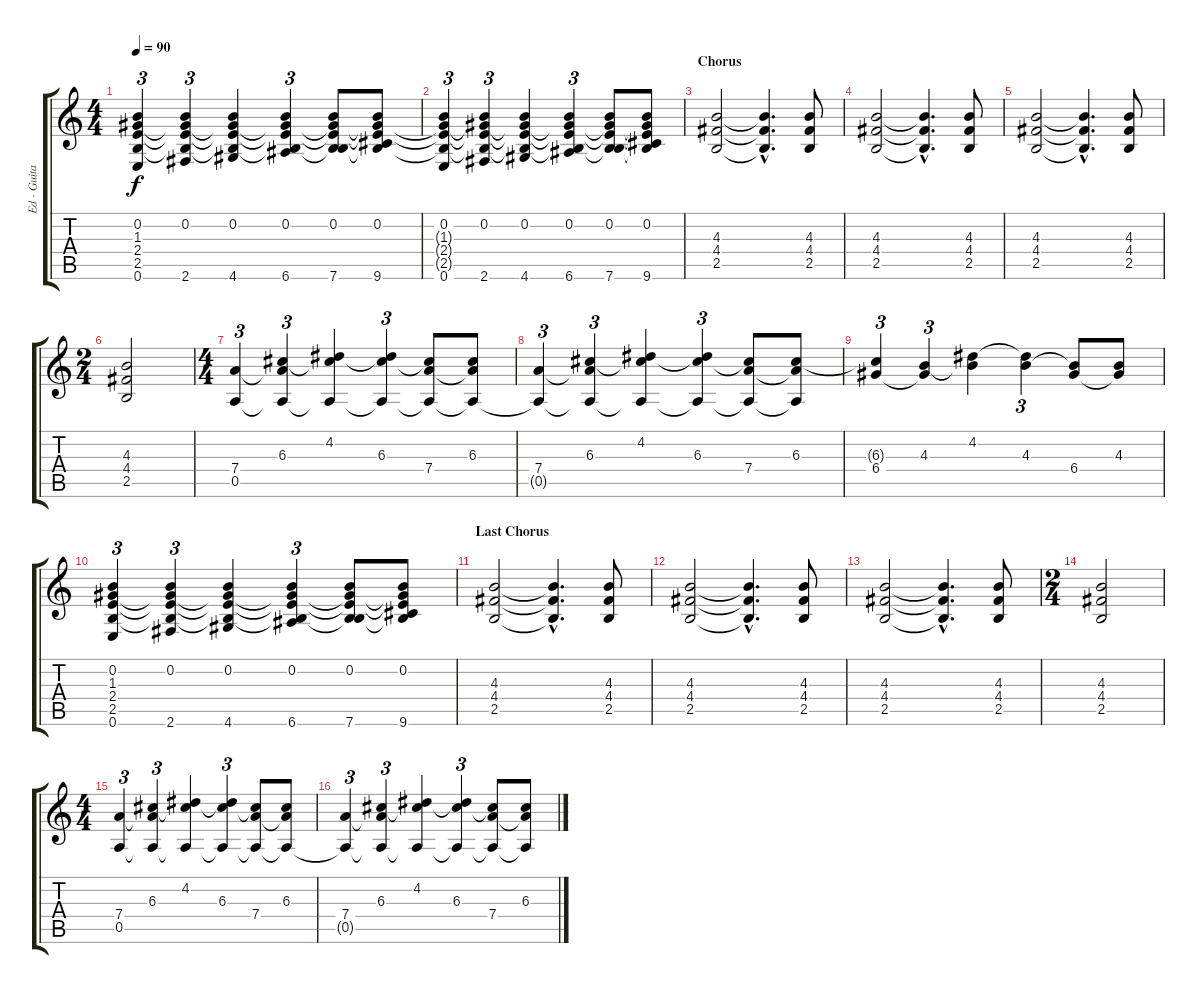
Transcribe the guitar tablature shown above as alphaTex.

\track ("Ed - Guitar" "Ed - Guita") {instrument electricguitarjazz}
\staff {score tabs}
\tuning (E4 B3 G3 D3 A2 E2) {hide}
\ts (4 4)
\tempo 90
\clef g2
\ks c
(0.2 1.3 2.4 2.5 0.6).4{tu (3 2) dy f instrument overdrivenguitar} (0.2 1.3{t} 2.4{t} 2.5{t} 2.6).4{tu (3 2)} (0.2 1.3{t} 2.4{t} 2.5{t} 4.6).4 (0.2 1.3{t} 2.4{t} 2.5{t} 6.6).4{tu (3 2)} (0.2 1.3{t} 2.4{t} 2.5{t} 7.6).8 (0.2 1.3{t} 2.4{t} 2.5{t} 9.6).8 |
(0.2 1.3{t} 2.4{t} 2.5{t} 0.6).4{tu (3 2)} (0.2 1.3{t} 2.4{t} 2.5{t} 2.6).4{tu (3 2)} (0.2 1.3{t} 2.4{t} 2.5{t} 4.6).4 (0.2 1.3{t} 2.4{t} 2.5{t} 6.6).4{tu (3 2)} (0.2 1.3{t} 2.4{t} 2.5{t} 7.6).8 (0.2 1.3{t} 2.4{t} 2.5{t} 9.6).8 |
\section ("" "Chorus")
(4.3 4.4 2.5).2{instrument overdrivenguitar} (4.3{hac t} 4.4{hac t} 2.5{hac t}).4{d} (4.3 4.4 2.5).8 |
(4.3 4.4 2.5).2 (4.3{hac t} 4.4{hac t} 2.5{hac t}).4{d} (4.3 4.4 2.5).8 |
(4.3 4.4 2.5).2 (4.3{hac t} 4.4{hac t} 2.5{hac t}).4{d} (4.3 4.4 2.5).8 |
\ts (2 4)
(4.3 4.4 2.5).2 |
\ts (4 4)
(7.4 0.5).4{tu (3 2)} (6.3 7.4{t} 0.5{t}).4{tu (3 2)} (4.2 6.3{t} 0.5{t}).4 (4.2{t} 6.3 0.5{t}).4{tu (3 2)} (6.3{t} 7.4 0.5{t}).8 (6.3 7.4{t} 0.5{t}).8 |
(7.4 0.5{t}).4{tu (3 2)} (6.3 7.4{t} 0.5{t}).4{tu (3 2)} (4.2 6.3{t} 0.5{t}).4 (4.2{t} 6.3 0.5{t}).4{tu (3 2)} (6.3{t} 7.4 0.5{t}).8 (6.3 7.4{t} 0.5{t}).8 |
(6.3{t} 6.4).4{tu (3 2)} (4.3 6.4{t}).4{tu (3 2)} (4.2 4.3{t}).4 (4.2{t} 4.3).4{tu (3 2)} (4.3{t} 6.4).8 (4.3 6.4{t}).8 |
(0.2 1.3 2.4 2.5 0.6).4{tu (3 2)} (0.2 1.3{t} 2.4{t} 2.5{t} 2.6).4{tu (3 2)} (0.2 1.3{t} 2.4{t} 2.5{t} 4.6).4 (0.2 1.3{t} 2.4{t} 2.5{t} 6.6).4{tu (3 2)} (0.2 1.3{t} 2.4{t} 2.5{t} 7.6).8 (0.2 1.3{t} 2.4{t} 2.5{t} 9.6).8 |
\section ("" "Last Chorus")
(4.3 4.4 2.5).2{instrument overdrivenguitar} (4.3{hac t} 4.4{hac t} 2.5{hac t}).4{d} (4.3 4.4 2.5).8 |
(4.3 4.4 2.5).2 (4.3{hac t} 4.4{hac t} 2.5{hac t}).4{d} (4.3 4.4 2.5).8 |
(4.3 4.4 2.5).2 (4.3{hac t} 4.4{hac t} 2.5{hac t}).4{d} (4.3 4.4 2.5).8 |
\ts (2 4)
(4.3 4.4 2.5).2 |
\ts (4 4)
(7.4 0.5).4{tu (3 2)} (6.3 7.4{t} 0.5{t}).4{tu (3 2)} (4.2 6.3{t} 0.5{t}).4 (4.2{t} 6.3 0.5{t}).4{tu (3 2)} (6.3{t} 7.4 0.5{t}).8 (6.3 7.4{t} 0.5{t}).8 |
(7.4 0.5{t}).4{tu (3 2)} (6.3 7.4{t} 0.5{t}).4{tu (3 2)} (4.2 6.3{t} 0.5{t}).4 (4.2{t} 6.3 0.5{t}).4{tu (3 2)} (6.3{t} 7.4 0.5{t}).8 (6.3 7.4{t} 0.5{t}).8
